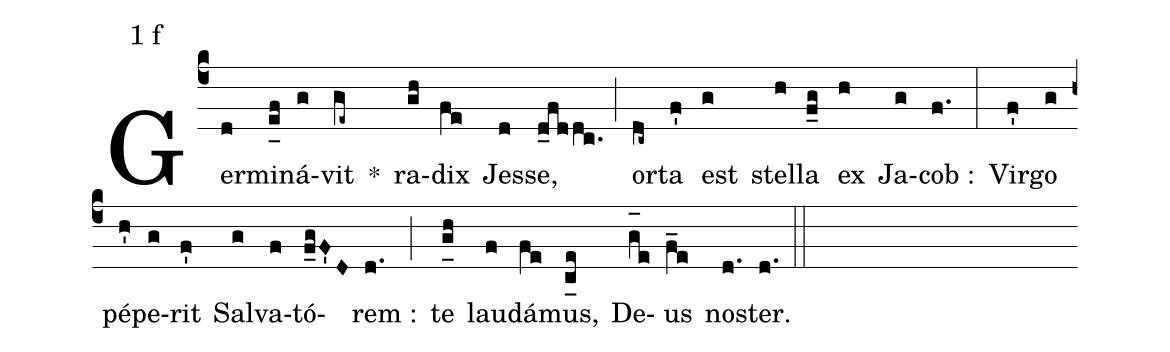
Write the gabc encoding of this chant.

mode:1 f;
%%
(c4) Ger(d)mi(e_[uh:l]f)ná(g)vit(ge~) *() ra(gh)dix(fe) Jes(d)se,(d_fddc.) (;) or(dc~)ta(f') est(g) stel(h)la(f_g) ex(h) Ja(g)cob :(f.) (:) Vir(f')go(g) pé(h')pe(g)rit(f') Sal(g)va(f)tó(f_gF'D)rem :(d.) (;) te(g_[uh:l]h) lau(f)dá(fe)mus,(c_[ll:1]e) De(g_[oh:h]e)us(f_e) no(d.)ster.(d.) (::)
